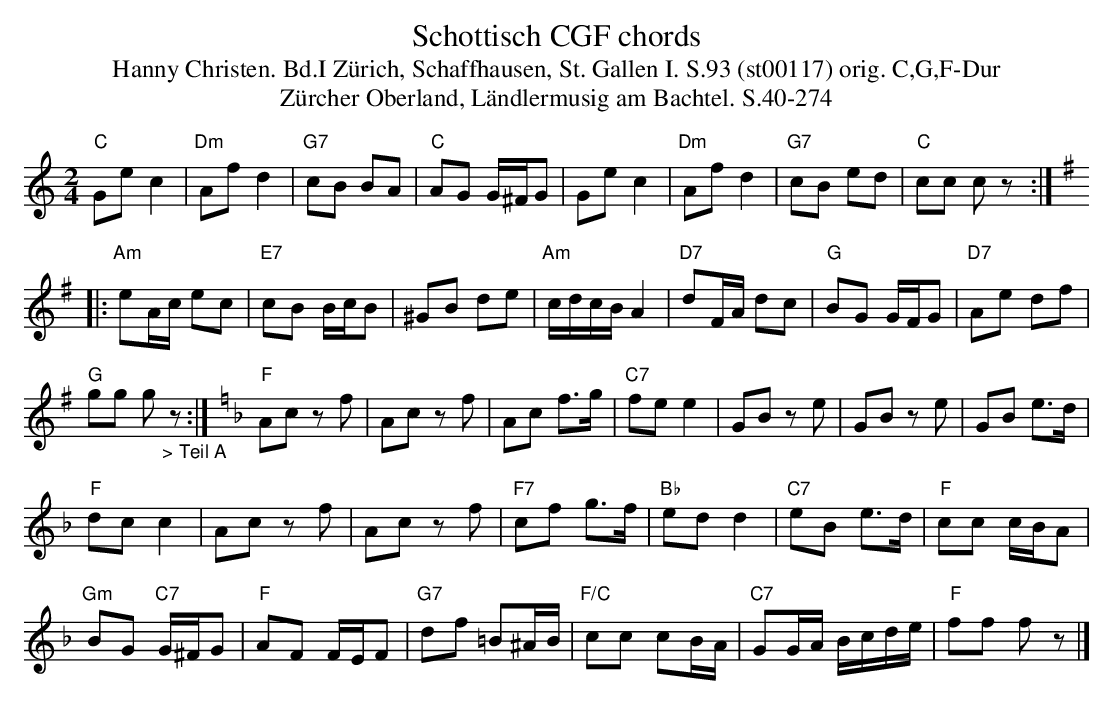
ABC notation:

X:1
T: Schottisch CGF chords
T:Hanny Christen. Bd.I Zürich, Schaffhausen, St. Gallen I. S.93 (st00117) orig. C,G,F-Dur
T: Z\"urcher Oberland, L\"andlermusig am Bachtel. S.40-274
M:2/4
L:1/8
K:C %%MIDI gchordon
"C"Gec2 | "Dm"Afd2 | "G7"cB BA | "C"AG G/^F/G | Gec2 | "Dm"Afd2 | "G7"cB ed | "C"cc cz :: [K:G]
"Am"eA/c/ ec | "E7"cB B/c/B | ^GB de | "Am"c/d/c/B/A2 | "D7"dF/A/  dc | "G"BG G/F/G | "D7"Ae df |
"G"gg g"_> Teil A"z :| [K:F] "F"Ac zf | Ac zf | Ac f>g | "C7"fee2 | GB ze | GB ze | GB e>d |
"F"dcc2 | Ac zf | Ac zf | "F7"cf g>f | "Bb"edd2 | "C7"eB e>d | "F"cc c/B/A |
"Gm"BG "C7"G/^F/G | "F"AF F/E/F | "G7"df =B^A/B/ | "F/C"cc cB/A/ | "C7"GG/A/ B/c/d/e/ | "F"ff fz |]
